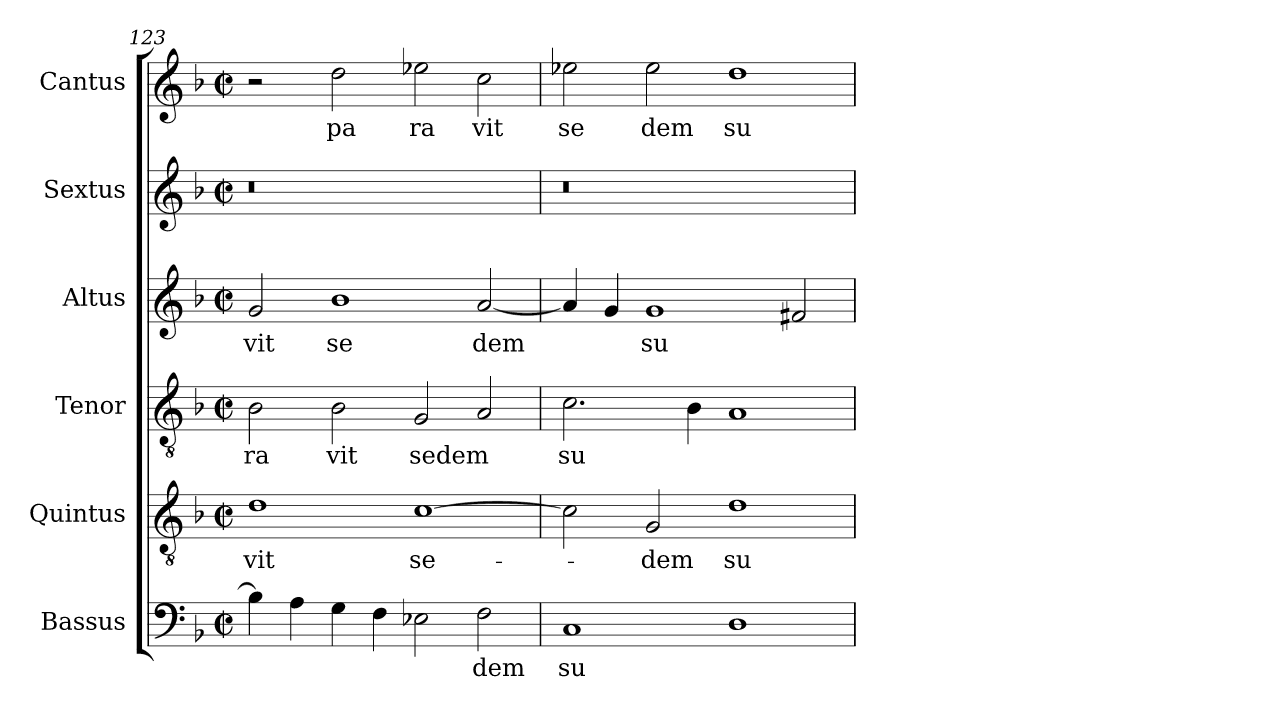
**kern	**text	**kern	**text	**kern	**text	**kern	**text	**kern	**kern	**text
*part6	*part6	*part5	*part5	*part4	*part4	*part3	*part3	*part2	*part1	*part1
*staff6	*staff6	*staff5	*staff5	*staff4	*staff4	*staff3	*staff3	*staff2	*staff1	*staff1
*I"Bassus	*	*I"Quintus	*	*I"Tenor	*	*I"Altus	*	*I"Sextus	*I"Cantus	*
*clefF4	*	*clefGv2	*	*clefGv2	*	*clefG2	*	*clefG2	*clefG2	*
*k[b-]	*	*k[b-]	*	*k[b-]	*	*k[b-]	*	*k[b-]	*k[b-]	*
*F:	*	*F:	*	*F:	*	*F:	*	*F:	*F:	*
*M2/2	*	*M2/2	*	*M2/2	*	*M2/2	*	*M2/2	*M2/2	*
*met(c|)	*	*met(c|)	*	*met(c|)	*	*met(c|)	*	*met(c|)	*met(c|)	*
=123	=123	=123	=123	=123	=123	=123	=123	=123	=123	=123
!	!	!	!LO:LY:b:cj	!	!LO:LY:b:cj	!	!LO:LY:b:cj	!	!	!
4B-\]	.	1d	-vit	2B-\	ra	2g/	vit	0r	2r	.
4A\	.	.	.	.	.	.	.	.	.	.
!	!	!	!	!	!LO:LY:b:cj	!	!LO:LY:b:cj	!	!	!LO:LY:b:cj
4G\	.	.	.	2B-\	vit	1b-	se	.	2dd\	pa
4F\	.	.	.	.	.	.	.	.	.	.
!	!	!	!LO:LY:b:cj	!	!LO:LY:b	!	!	!	!	!LO:LY:b:cj
2E-X\	.	[>1c	se-	2G/	sedem	.	.	.	2ee-X\	ra
!	!LO:LY:b:cj	!	!	!	!	!	!LO:LY:b	!	!	!LO:LY:b:cj
2F\	dem	.	.	2A/	.	[<2a/	dem	.	2cc\	vit
=124	=124	=124	=124	=124	=124	=124	=124	=124	=124	=124
!	!LO:LY:b:cj	!	!	!	!LO:LY:b:cj	!	!	!	!	!LO:LY:b:cj
1C	su	2c\]	.	2.c\	su	4a/]	.	0r	2ee-\	se
.	.	.	.	.	.	4g/	.	.	.	.
!	!	!	!LO:LY:b:cj	!	!	!	!LO:LY:b:cj	!	!	!LO:LY:b:cj
.	.	2G/	-dem	.	.	1g	su	.	2ee-\	dem
.	.	.	.	4B-\	.	.	.	.	.	.
!	!	!	!LO:LY:b:cj	!	!	!	!	!	!	!LO:LY:b:cj
1D	.	1d	su-	1A	.	.	.	.	1dd	su
.	.	.	.	.	.	2f#/	.	.	.	.
=	=	=	=	=	=	=	=	=	=	=
*-	*-	*-	*-	*-	*-	*-	*-	*-	*-	*-
